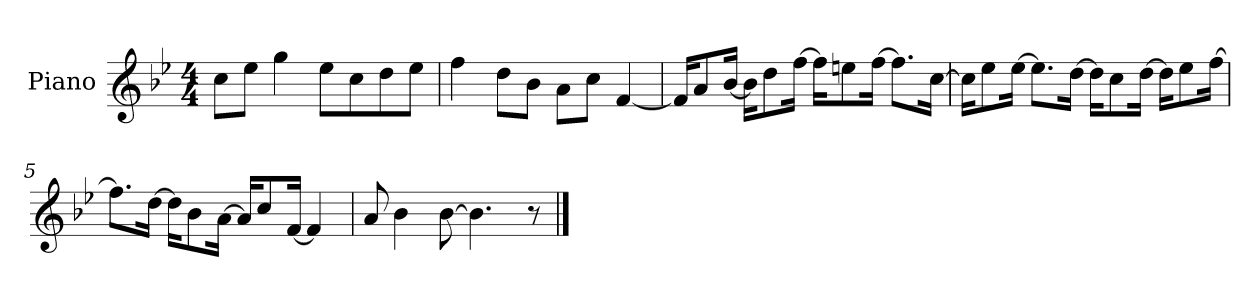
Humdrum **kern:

**kern
*part1
*staff1
*I"Piano
*I'P-no
*clefG2
*k[b-e-]
*M4/4
*MM90
=1
8cc\L
8ee-\J
4gg\
8ee-\L
8cc\
8dd\
8ee-\J
=2
4ff\
8dd\L
8b-\J
8a\L
8cc\J
[4f/
=3
16f/KL]
8a/
[16b-/Jk
16b-\KL]
8dd\
[16ff\Jk
16ff\KL]
8een\
[16ff\Jk
8.ff\L]
[16cc\Jk
=4
16cc\KL]
8ee-\
[16ee-\Jk
8.ee-\L]
[16dd\Jk
16dd\KL]
8cc\
[16dd\Jk
16dd\KL]
8ee-\
[16ff\Jk
!!LO:LB:g=z
=5
8.ff\L]
[16dd\Jk
16dd\KL]
8b-\
[16a\Jk
16a/KL]
8cc/
[16f/Jk
4f/]
=6
8a/
4b-\
[8b-\
4.b-\]
8r
==
*-
